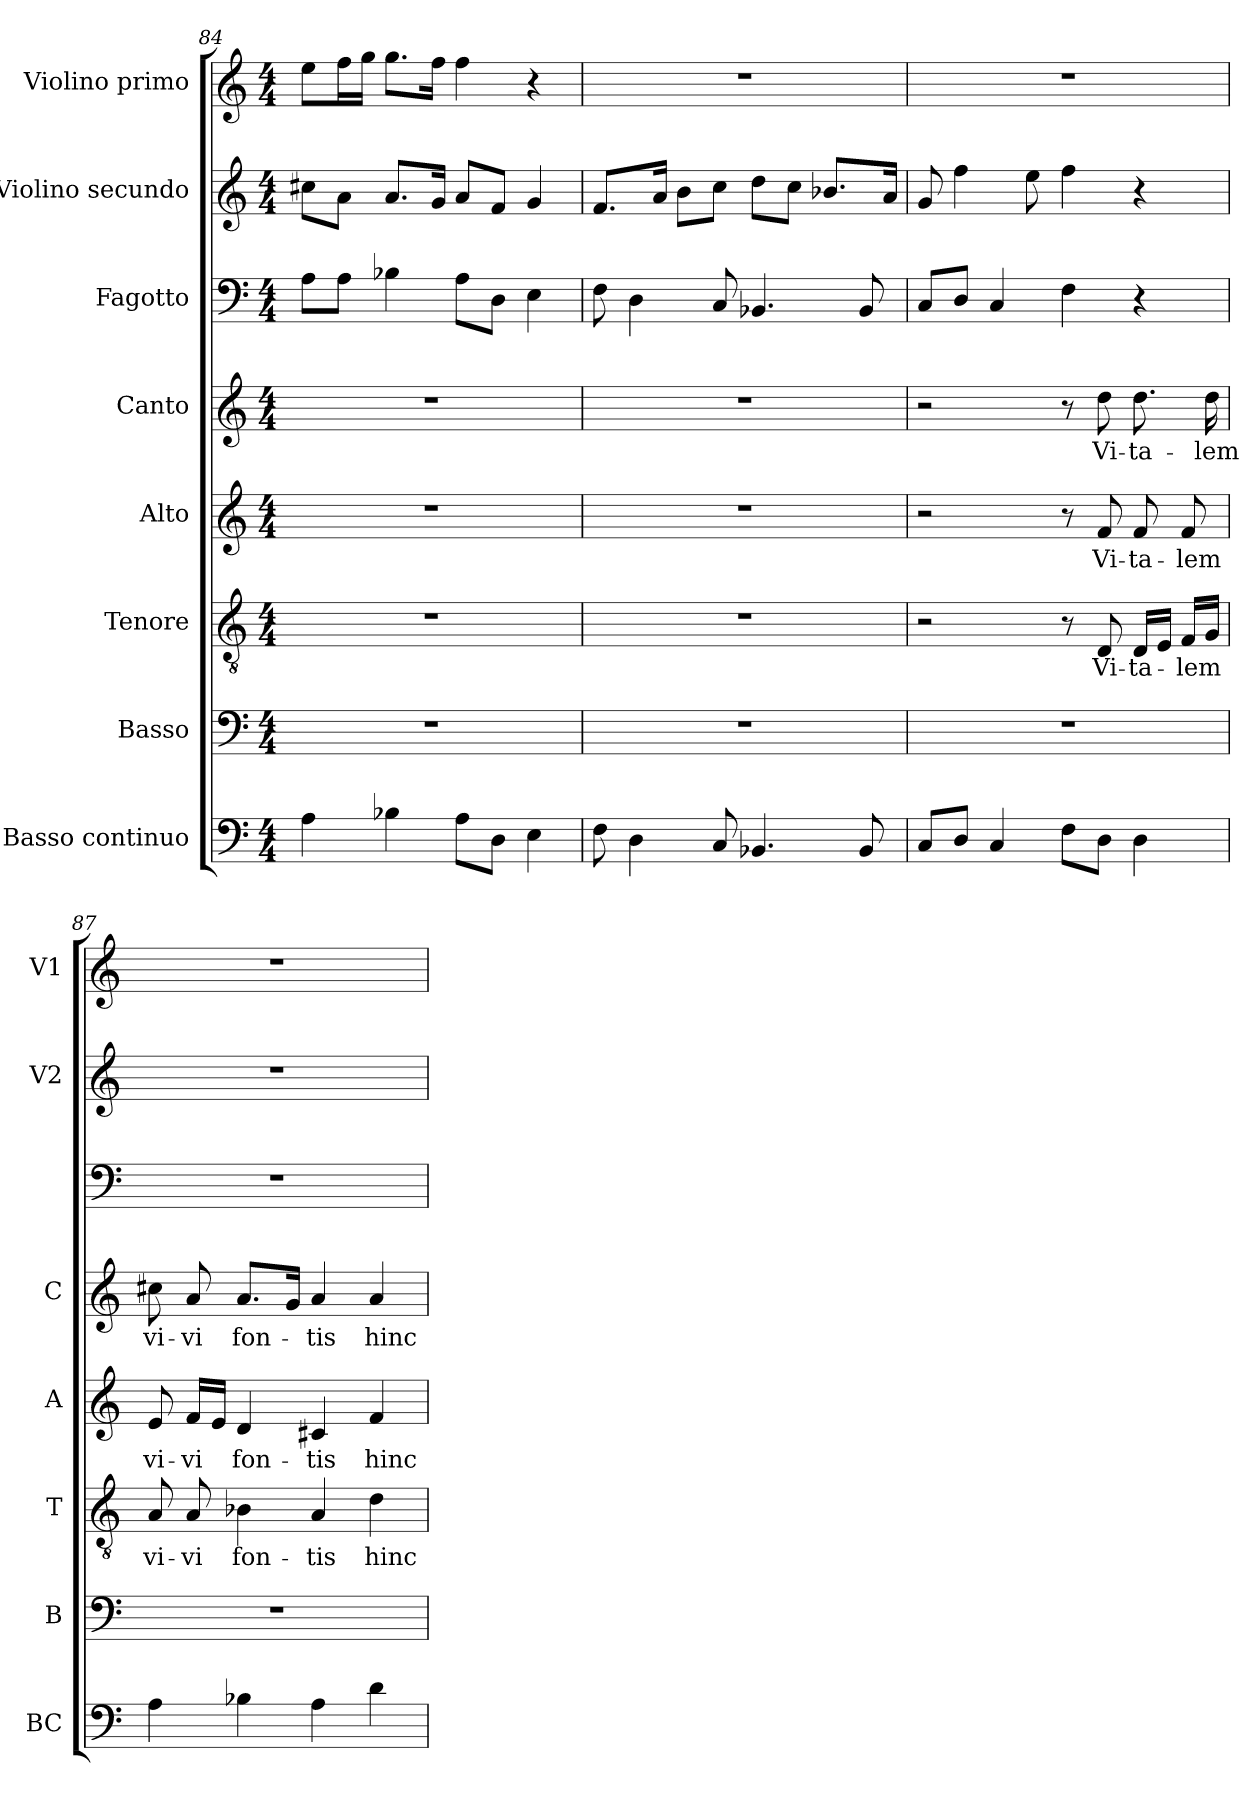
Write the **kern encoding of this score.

**kern	**kern	**kern	**text	**kern	**text	**kern	**text	**kern	**kern	**kern
*part8	*part7	*part6	*part6	*part5	*part5	*part4	*part4	*part3	*part2	*part1
*staff8	*staff7	*staff6	*staff6	*staff5	*staff5	*staff4	*staff4	*staff3	*staff2	*staff1
*I"Basso continuo	*I"Basso	*I"Tenore	*	*I"Alto	*	*I"Canto	*	*I"Fagotto	*I"Violino secundo	*I"Violino primo
*I'BC	*I'B	*I'T	*	*I'A	*	*I'C	*	*	*I'V2	*I'V1
!!LO:LB:g=z
*clefF4	*clefF4	*clefGv2	*	*clefG2	*	*clefG2	*	*clefF4	*clefG2	*clefG2
*k[]	*k[]	*k[]	*	*k[]	*	*k[]	*	*k[]	*k[]	*k[]
*C:	*C:	*C:	*	*C:	*	*C:	*	*C:	*C:	*C:
*M4/4	*M4/4	*M4/4	*	*M4/4	*	*M4/4	*	*M4/4	*M4/4	*M4/4
=84	=84	=84	=84	=84	=84	=84	=84	=84	=84	=84
4A\	1r	1r	.	1r	.	1r	.	8A\L	8cc#X\L	8ee\L
.	.	.	.	.	.	.	.	8A\J	8a\J	16ff\L
.	.	.	.	.	.	.	.	.	.	16gg\JJ
4B-X\	.	.	.	.	.	.	.	4B-X\	8.a/L	8.gg\L
.	.	.	.	.	.	.	.	.	16g/Jk	16ff\Jk
8A\L	.	.	.	.	.	.	.	8A\L	8a/L	4ff\
8D\J	.	.	.	.	.	.	.	8D\J	8f/J	.
4E\	.	.	.	.	.	.	.	4E\	4g/	4r
=85	=85	=85	=85	=85	=85	=85	=85	=85	=85	=85
8F\	1r	1r	.	1r	.	1r	.	8F\	8.f/L	1r
4D\	.	.	.	.	.	.	.	4D\	.	.
.	.	.	.	.	.	.	.	.	16a/Jk	.
.	.	.	.	.	.	.	.	.	8b\L	.
8C/	.	.	.	.	.	.	.	8C/	8cc\J	.
4.BB-X/	.	.	.	.	.	.	.	4.BB-X/	8dd\L	.
.	.	.	.	.	.	.	.	.	8cc\J	.
.	.	.	.	.	.	.	.	.	8.b-X/L	.
8BB-/	.	.	.	.	.	.	.	8BB-/	.	.
.	.	.	.	.	.	.	.	.	16a/Jk	.
=86	=86	=86	=86	=86	=86	=86	=86	=86	=86	=86
8C/L	1r	2r	.	2r	.	2r	.	8C/L	8g/	1r
8D/J	.	.	.	.	.	.	.	8D/J	4ff\	.
4C/	.	.	.	.	.	.	.	4C/	.	.
.	.	.	.	.	.	.	.	.	8ee\	.
8F\L	.	8r	.	8r	.	8r	.	4F\	4ff\	.
!	!	!	!LO:LY:b	!	!LO:LY:b	!	!LO:LY:b	!	!	!
8D\J	.	8D/	Vi-	8f/	Vi-	8dd\	Vi-	.	.	.
!	!	!	!LO:LY:b	!	!LO:LY:b	!	!LO:LY:b	!	!	!
4D\	.	16D/LL	-ta-	8f/	-ta-	8.dd\	-ta-	4r	4r	.
.	.	16E/JJ	.	.	.	.	.	.	.	.
!	!	!	!LO:LY:b	!	!LO:LY:b	!	!	!	!	!
.	.	16F/LL	-lem	8f/	-lem	.	.	.	.	.
!	!	!	!	!	!	!	!LO:LY:b	!	!	!
.	.	16G/JJ	.	.	.	16dd\	-lem	.	.	.
=87	=87	=87	=87	=87	=87	=87	=87	=87	=87	=87
!	!	!	!LO:LY:b	!	!LO:LY:b	!	!LO:LY:b	!	!	!
4A\	1r	8A/	vi-	8e/	vi-	8cc#X\	vi-	1r	1r	1r
!	!	!	!LO:LY:b	!	!LO:LY:b	!	!LO:LY:b	!	!	!
.	.	8A/	-vi	16f/LL	-vi	8a/	-vi	.	.	.
.	.	.	.	16e/JJ	.	.	.	.	.	.
!	!	!	!LO:LY:b	!	!LO:LY:b	!	!LO:LY:b	!	!	!
4B-X\	.	4B-X\	fon-	4d/	fon-	8.a/L	fon-	.	.	.
.	.	.	.	.	.	16g/Jk	.	.	.	.
!	!	!	!LO:LY:b	!	!LO:LY:b	!	!LO:LY:b	!	!	!
4A\	.	4A/	-tis	4c#X/	-tis	4a/	-tis	.	.	.
!	!	!	!LO:LY:b	!	!LO:LY:b	!	!LO:LY:b	!	!	!
4d\	.	4d\	hinc	4f/	hinc	4a/	hinc	.	.	.
=	=	=	=	=	=	=	=	=	=	=
*-	*-	*-	*-	*-	*-	*-	*-	*-	*-	*-
